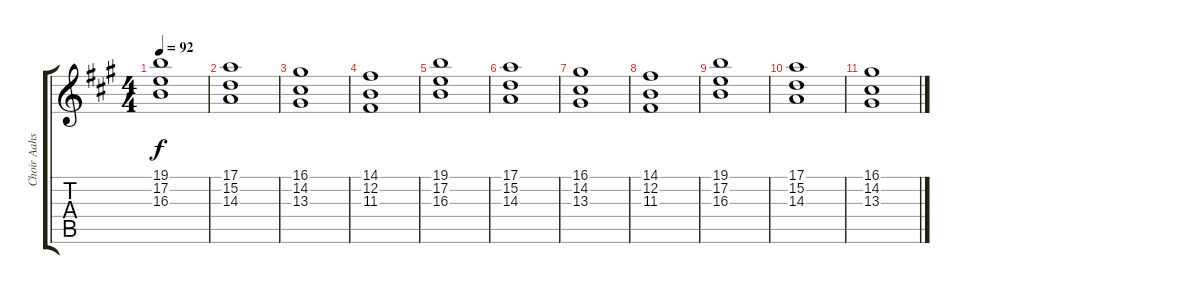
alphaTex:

\track ("Choir Aahs" "Choir Aahs") {instrument choiraahs}
\staff {score tabs}
\tuning (E4 B3 G3 D3 A2 E2) {hide}
\ts (4 4)
\tempo 92
\clef g2
\ks a
(19.1 17.2 16.3).1{dy f} |
(17.1 15.2 14.3).1 |
(16.1 14.2 13.3).1 |
(14.1 12.2 11.3).1 |
(19.1 17.2 16.3).1 |
(17.1 15.2 14.3).1 |
(16.1 14.2 13.3).1 |
(14.1 12.2 11.3).1 |
(19.1 17.2 16.3).1 |
(17.1 15.2 14.3).1 |
(16.1 14.2 13.3).1
